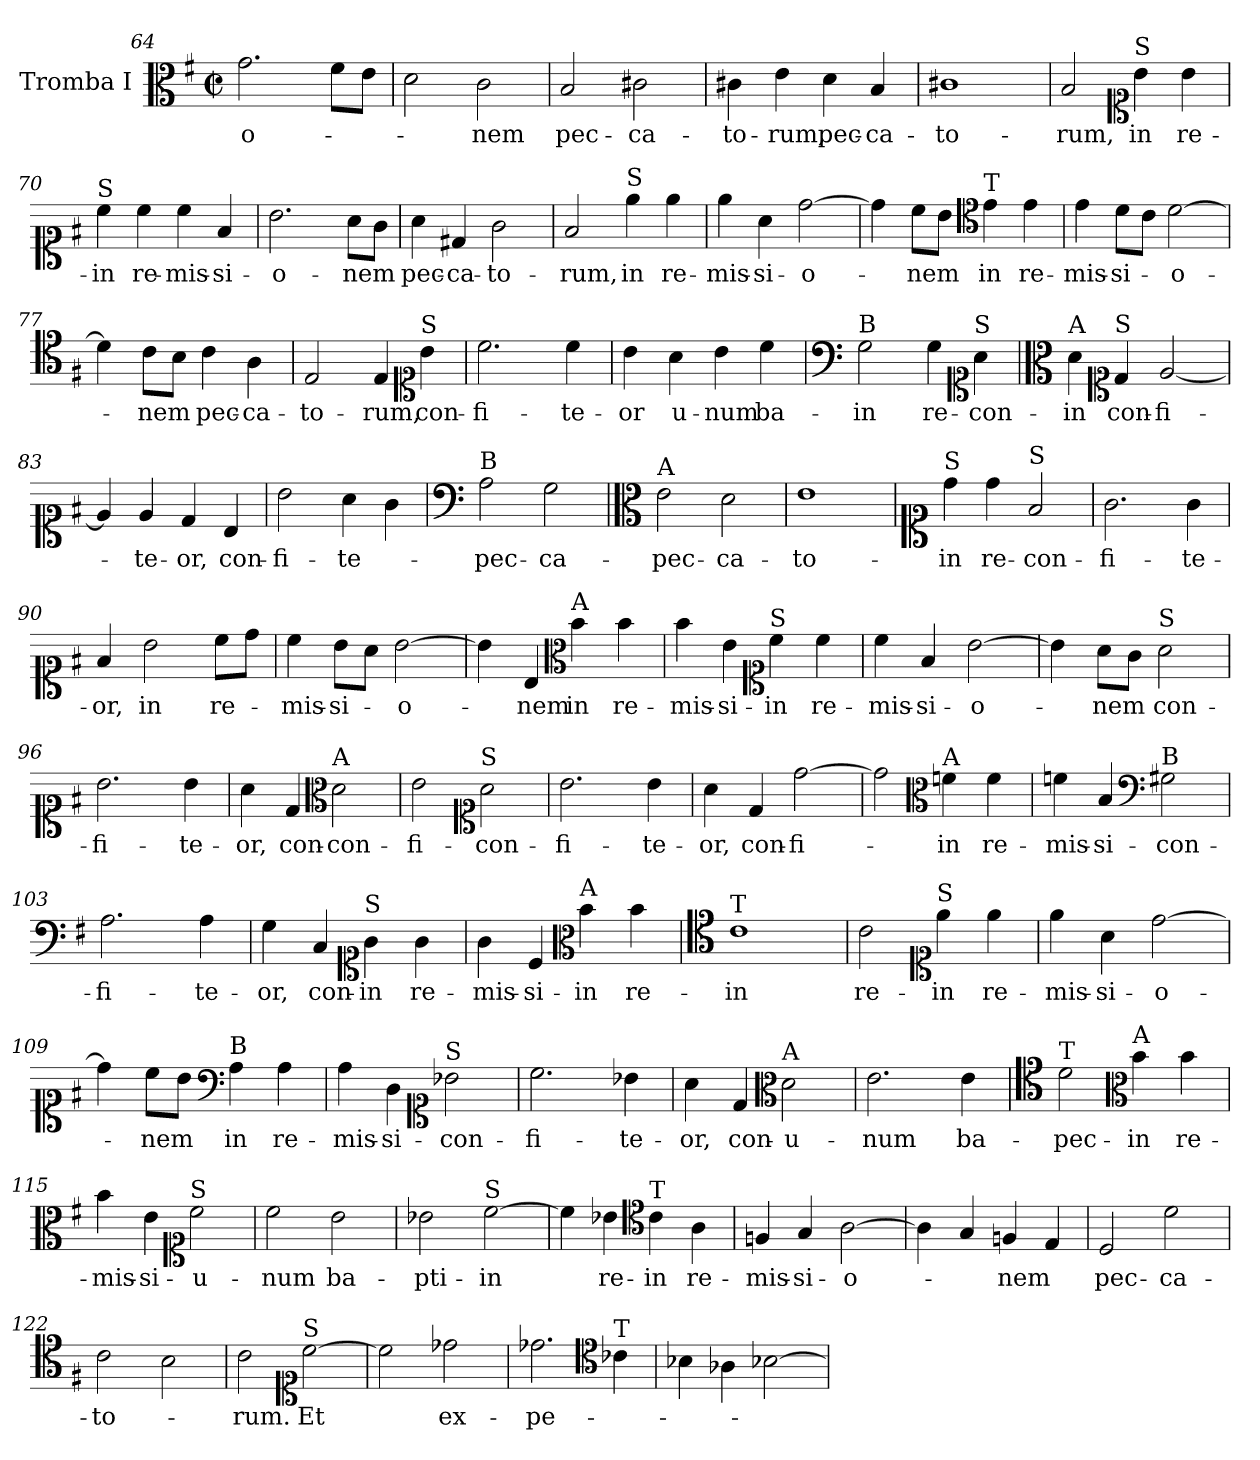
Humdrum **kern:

**kern	**text
*part1	*part1
*staff1	*staff1
*I"Tromba I	*
*I'Tr. I	*
*clefC3	*
*ITrd-1c-2	*
*k[f#c#g#]	*
*M2/2	*
*met(c|)	*
=64	=64
2.a	-o-
8g#\L	.
8f#\J	.
=65	=65
2e	.
2d	-nem
=66	=66
2c#	pec-
2d#X	-ca-
=67	=67
4d#X	-to-
4f#	-rum,
4e	pec-
4c#	-ca-
=68	=68
1d#X	-to-
=69	=69
2c#	-rum,
*clefC1	*
!LO:TX:a:t=S	!
4cc#	in
4cc#	re-
=70	=70
!LO:TX:a:t=S	!
4dd	in
4dd	re-
4dd	-mis-
4g#	-si-
=71	=71
2.cc#	-o-
8b\L	-nem
8a\J	.
=72	=72
4b	pec-
4e#X	-ca-
2a	-to-
=73	=73
2g#	-rum,
!LO:TX:a:t=S	!
4ff#	in
4ff#	re-
=74	=74
4ff#	-mis-
4b	-si-
[2ee	-o-
=75	=75
4ee]	.
8dd\L	-nem
8cc#\J	.
*clefC4	*
!LO:TX:a:t=T	!
4f#	in
4f#	re-
=76	=76
4f#	-mis-
8e\L	-si-
8d\J	.
[2e	-o-
=77	=77
4e]	.
8d\L	-nem
8c#\J	.
4d	pec-
4B	-ca-
=78	=78
2F#	-to-
4F#	-rum,
*clefC1	*
!LO:TX:a:t=S	!
4cc#	con-
=79	=79
2.dd	-fi-
4dd	-te-
=80	=80
4cc#	-or
4b	u-
4cc#	-num
4dd	ba-
=81	=81
*clefF4	*
!LO:TX:a:t=B	!
2A	in
4A	re-
*clefC1	*
!LO:TX:a:t=S	!
4b	con-
=82	=82
*clefC3	*
!LO:TX:a:t=A	!
4e	in
*clefC1	*
!LO:TX:a:t=S	!
4e	con-
[2f#	-fi-
=83	=83
4f#]	.
4f#	-te-
4e	-or,
4c#	con-
=84	=84
2cc#	-fi-
4b	-te-
4a	.
=85	=85
*clefF4	*
!LO:TX:a:t=B	!
2B	pec-
2A	-ca-
=86	=86
*clefC3	*
!LO:TX:a:t=A	!
2f#	pec-
2e	-ca-
=87	=87
1f#	-to-
=88	=88
*clefC1	*
!LO:TX:a:t=S	!
4ee	in
4ee	re-
!LO:TX:a:t=S	!
2g#	con-
=89	=89
2.a	-fi-
4a	-te-
=90	=90
4g#	-or,
2cc#	in
8dd\L	re-
8ee\J	.
=91	=91
4dd	-mis-
8cc#\L	-si-
8b\J	.
[2cc#	-o-
=92	=92
4cc#]	.
4c#	-nem
*clefC3	*
!LO:TX:a:t=A	!
4cc#	in
4cc#	re-
=93	=93
4cc#	-mis-
4f#	-si-
*clefC1	*
!LO:TX:a:t=S	!
4dd	in
4dd	re-
=94	=94
4dd	-mis-
4g#	-si-
[2cc#	-o-
=95	=95
4cc#]	.
8b\L	-nem
8a\J	.
!LO:TX:a:t=S	!
2b	con-
=96	=96
2.cc#	-fi-
4cc#	-te-
=97	=97
4b	-or,
4e	con-
*clefC3	*
!LO:TX:a:t=A	!
2e	con-
=98	=98
2f#	-fi-
*clefC1	*
!LO:TX:a:t=S	!
2b	con-
=99	=99
2.cc#	-fi-
4cc#	-te-
=100	=100
4b	-or,
4e	con-
[2ee	-fi-
=101	=101
2ee]	.
*clefC3	*
!LO:TX:a:t=A	!
4gn	in
4g	re-
=102	=102
4gn	-mis-
4c#	-si-
*clefF4	*
!LO:TX:a:t=B	!
2A#X	con-
=103	=103
2.B	-fi-
4B	-te-
=104	=104
4A	-or,
4D	con-
*clefC1	*
!LO:TX:a:t=S	!
4a	in
4a	re-
=105	=105
4a	-mis-
4d	-si-
*clefC3	*
!LO:TX:a:t=A	!
4cc#	in
4cc#	re-
=106	=106
*clefC4	*
!LO:TX:a:t=T	!
1d	in
=107	=107
2d	re-
*clefC1	*
!LO:TX:a:t=S	!
4ff#	in
4ff#	re-
=108	=108
4ff#	-mis-
4b	-si-
[2ee	-o-
=109	=109
4ee]	.
8dd\L	-nem
8cc#\J	.
*clefF4	*
!LO:TX:a:t=B	!
4B	in
4B	re-
=110	=110
4B	-mis-
4E	-si-
*clefC1	*
!LO:TX:a:t=S	!
2ccn	con-
=111	=111
2.dd	-fi-
4ccn	-te-
=112	=112
4b	-or,
4e	con-
*clefC3	*
!LO:TX:a:t=A	!
2e	u-
=113	=113
2.f#	-num
4f#	ba-
=114	=114
*clefC4	*
!LO:TX:a:t=T	!
2e	pec-
*clefC3	*
!LO:TX:a:t=A	!
4cc#	in
4cc#	re-
=115	=115
4cc#	-mis-
4f#	-si-
*clefC1	*
!LO:TX:a:t=S	!
2dd	u-
=116	=116
2dd	-num
2cc#	ba-
=117	=117
2ccn	-pti-
!LO:TX:a:t=S	!
[2dd	in
=118	=118
4dd]	.
4ccn	re-
*clefC4	*
!LO:TX:a:t=T	!
4d	in
4B	re-
=119	=119
4Gn	-mis-
4A	-si-
[2B	-o-
=120	=120
4B]	.
4A	.
4Gn	-nem
4F#	.
=121	=121
*MM78	*
2E	pec-
2e	-ca-
=122	=122
2d	-to-
2c#	.
=123	=123
2d	-rum.
*clefC1	*
!LO:TX:a:t=S	!
[2dd	Et
=124	=124
2dd]	.
2ee-X	ex-
=125	=125
2.ee-X	-pe-
*clefC4	*
!LO:TX:a:t=T	!
4d-X	.
=126	=126
4cn	.
4B-X	.
[2cn	.
=	=
*-	*-
